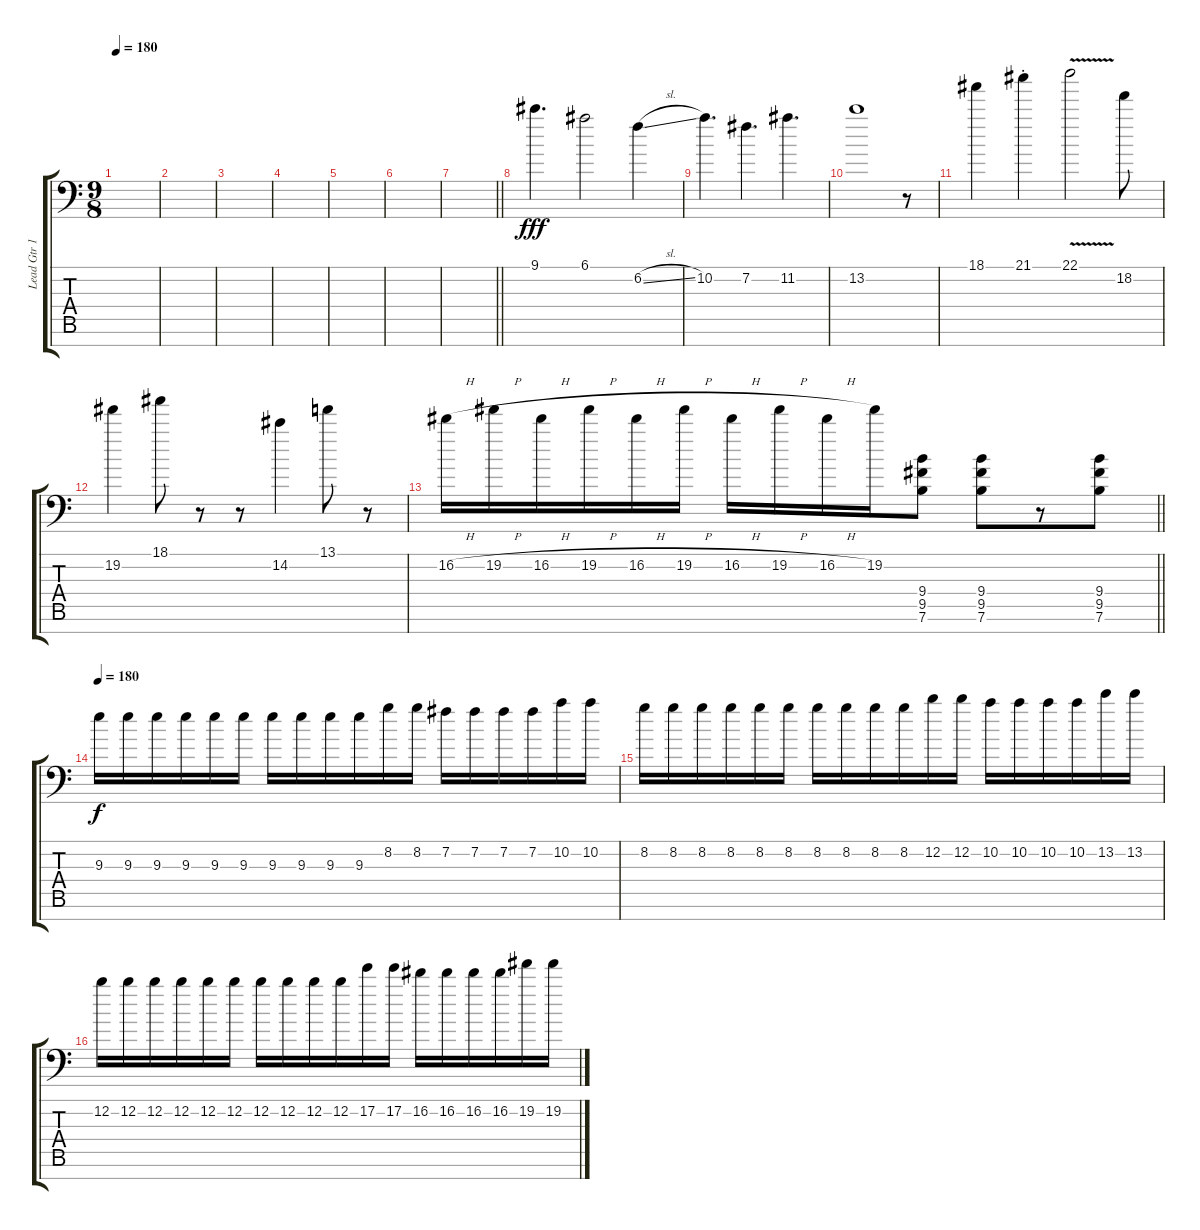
\track ("Lead Gtr 1" "Lead Gtr 1") {instrument distortionguitar}
\staff {score tabs}
\tuning (E4 B3 G3 D3 A2 E2 A1) {hide}
\ts (9 8)
\tempo 180
\clef f4
\ks c
|
|
|
|
|
|
\barLineRight lightlight
|
\section ("" "")
9.1.4{d dy fff} 6.1.2 6.2{sl}.4 |
10.2.4{d} 7.2.4{d} 11.2.4{d} |
13.2.1 r.8 |
18.1.4 21.1{st}.4 22.1{v}.2 18.2.8 |
19.2.4 18.1.8 r.8 r.8 14.2.4 13.1.8 r.8 |
\barLineRight lightlight
16.2{h}.16 19.2{h}.16 16.2{h}.16 19.2{h}.16 16.2{h}.16 19.2{h}.16 16.2{h}.16 19.2{h}.16 16.2{h}.16 19.2.16 (9.4 9.5 7.6).8 (9.4 9.5 7.6).8 r.8 (9.4 9.5 7.6).8 |
\section ("" "")
\tempo 176
\tempo 180
9.3.16{dy f} 9.3.16 9.3.16 9.3.16 9.3.16 9.3.16 9.3.16 9.3.16 9.3.16 9.3.16 8.2.16 8.2.16 7.2.16 7.2.16 7.2.16 7.2.16 10.2.16 10.2.16 |
8.2.16 8.2.16 8.2.16 8.2.16 8.2.16 8.2.16 8.2.16 8.2.16 8.2.16 8.2.16 12.2.16 12.2.16 10.2.16 10.2.16 10.2.16 10.2.16 13.2.16 13.2.16 |
12.2.16 12.2.16 12.2.16 12.2.16 12.2.16 12.2.16 12.2.16 12.2.16 12.2.16 12.2.16 17.2.16 17.2.16 16.2.16 16.2.16 16.2.16 16.2.16 19.2.16 19.2.16
